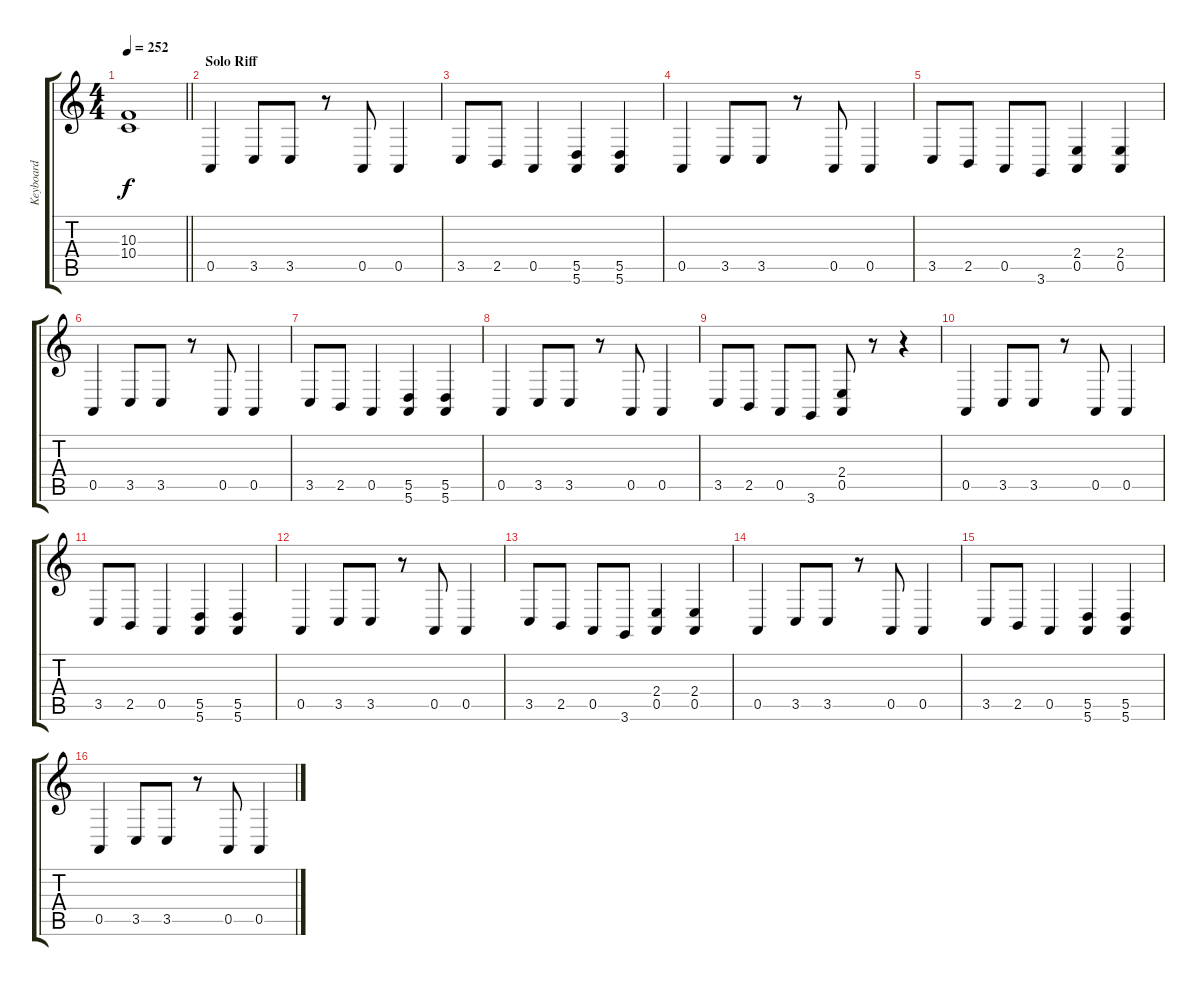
\track ("Keyboard" "Keyboard") {instrument lead8bassandlead}
\staff {score tabs}
\tuning (E4 B3 G3 D3 A2 E2) {hide}
\ts (4 4)
\tempo 252
\clef g2
\barLineRight lightlight
\ks c
(10.3 10.4).1{dy f} |
\section ("" "Solo Riff")
0.5.4 3.5.8 3.5.8 r.8 0.5.8 0.5.4 |
3.5.8 2.5.8 0.5.4 (5.5 5.6).4 (5.5 5.6).4 |
0.5.4 3.5.8 3.5.8 r.8 0.5.8 0.5.4 |
3.5.8 2.5.8 0.5.8 3.6.8 (2.4 0.5).4 (2.4 0.5).4 |
0.5.4 3.5.8 3.5.8 r.8 0.5.8 0.5.4 |
3.5.8 2.5.8 0.5.4 (5.5 5.6).4 (5.5 5.6).4 |
0.5.4 3.5.8 3.5.8 r.8 0.5.8 0.5.4 |
3.5.8 2.5.8 0.5.8 3.6.8 (2.4 0.5).8 r.8 r.4 |
0.5.4 3.5.8 3.5.8 r.8 0.5.8 0.5.4 |
3.5.8 2.5.8 0.5.4 (5.5 5.6).4 (5.5 5.6).4 |
0.5.4 3.5.8 3.5.8 r.8 0.5.8 0.5.4 |
3.5.8 2.5.8 0.5.8 3.6.8 (2.4 0.5).4 (2.4 0.5).4 |
0.5.4 3.5.8 3.5.8 r.8 0.5.8 0.5.4 |
3.5.8 2.5.8 0.5.4 (5.5 5.6).4 (5.5 5.6).4 |
0.5.4 3.5.8 3.5.8 r.8 0.5.8 0.5.4
